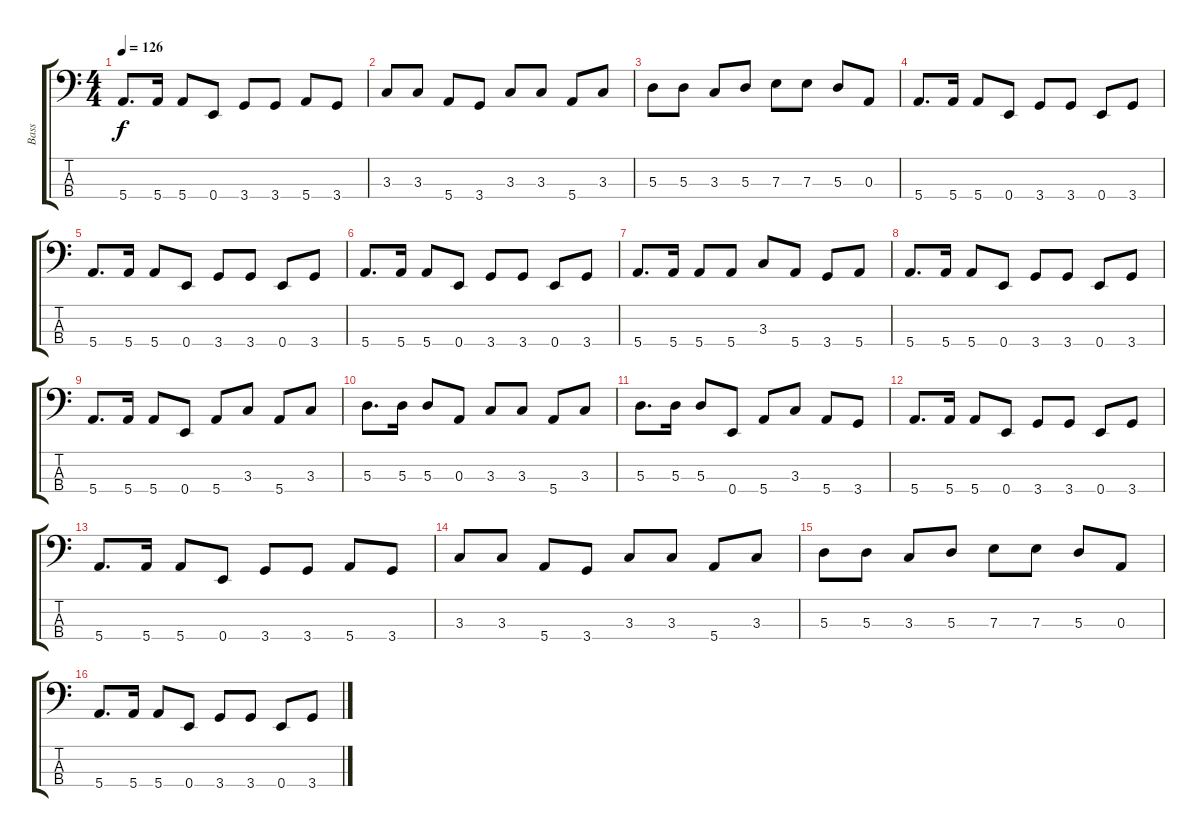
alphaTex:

\track ("Bass" "Bass") {instrument electricbasspick}
\staff {score tabs}
\tuning (G2 D2 A1 E1) {hide}
\ts (4 4)
\tempo 126
\clef f4
\ks c
5.4.8{d dy f} 5.4.16 5.4.8 0.4.8 3.4.8 3.4.8 5.4.8 3.4.8 |
3.3.8 3.3.8 5.4.8 3.4.8 3.3.8 3.3.8 5.4.8 3.3.8 |
5.3.8 5.3.8 3.3.8 5.3.8 7.3.8 7.3.8 5.3.8 0.3.8 |
5.4.8{d} 5.4.16 5.4.8 0.4.8 3.4.8 3.4.8 0.4.8 3.4.8 |
5.4.8{d} 5.4.16 5.4.8 0.4.8 3.4.8 3.4.8 0.4.8 3.4.8 |
5.4.8{d} 5.4.16 5.4.8 0.4.8 3.4.8 3.4.8 0.4.8 3.4.8 |
5.4.8{d} 5.4.16 5.4.8 5.4.8 3.3.8 5.4.8 3.4.8 5.4.8 |
5.4.8{d} 5.4.16 5.4.8 0.4.8 3.4.8 3.4.8 0.4.8 3.4.8 |
5.4.8{d} 5.4.16 5.4.8 0.4.8 5.4.8 3.3.8 5.4.8 3.3.8 |
5.3.8{d} 5.3.16 5.3.8 0.3.8 3.3.8 3.3.8 5.4.8 3.3.8 |
5.3.8{d} 5.3.16 5.3.8 0.4.8 5.4.8 3.3.8 5.4.8 3.4.8 |
5.4.8{d} 5.4.16 5.4.8 0.4.8 3.4.8 3.4.8 0.4.8 3.4.8 |
5.4.8{d} 5.4.16 5.4.8 0.4.8 3.4.8 3.4.8 5.4.8 3.4.8 |
3.3.8 3.3.8 5.4.8 3.4.8 3.3.8 3.3.8 5.4.8 3.3.8 |
5.3.8 5.3.8 3.3.8 5.3.8 7.3.8 7.3.8 5.3.8 0.3.8 |
5.4.8{d} 5.4.16 5.4.8 0.4.8 3.4.8 3.4.8 0.4.8 3.4.8
